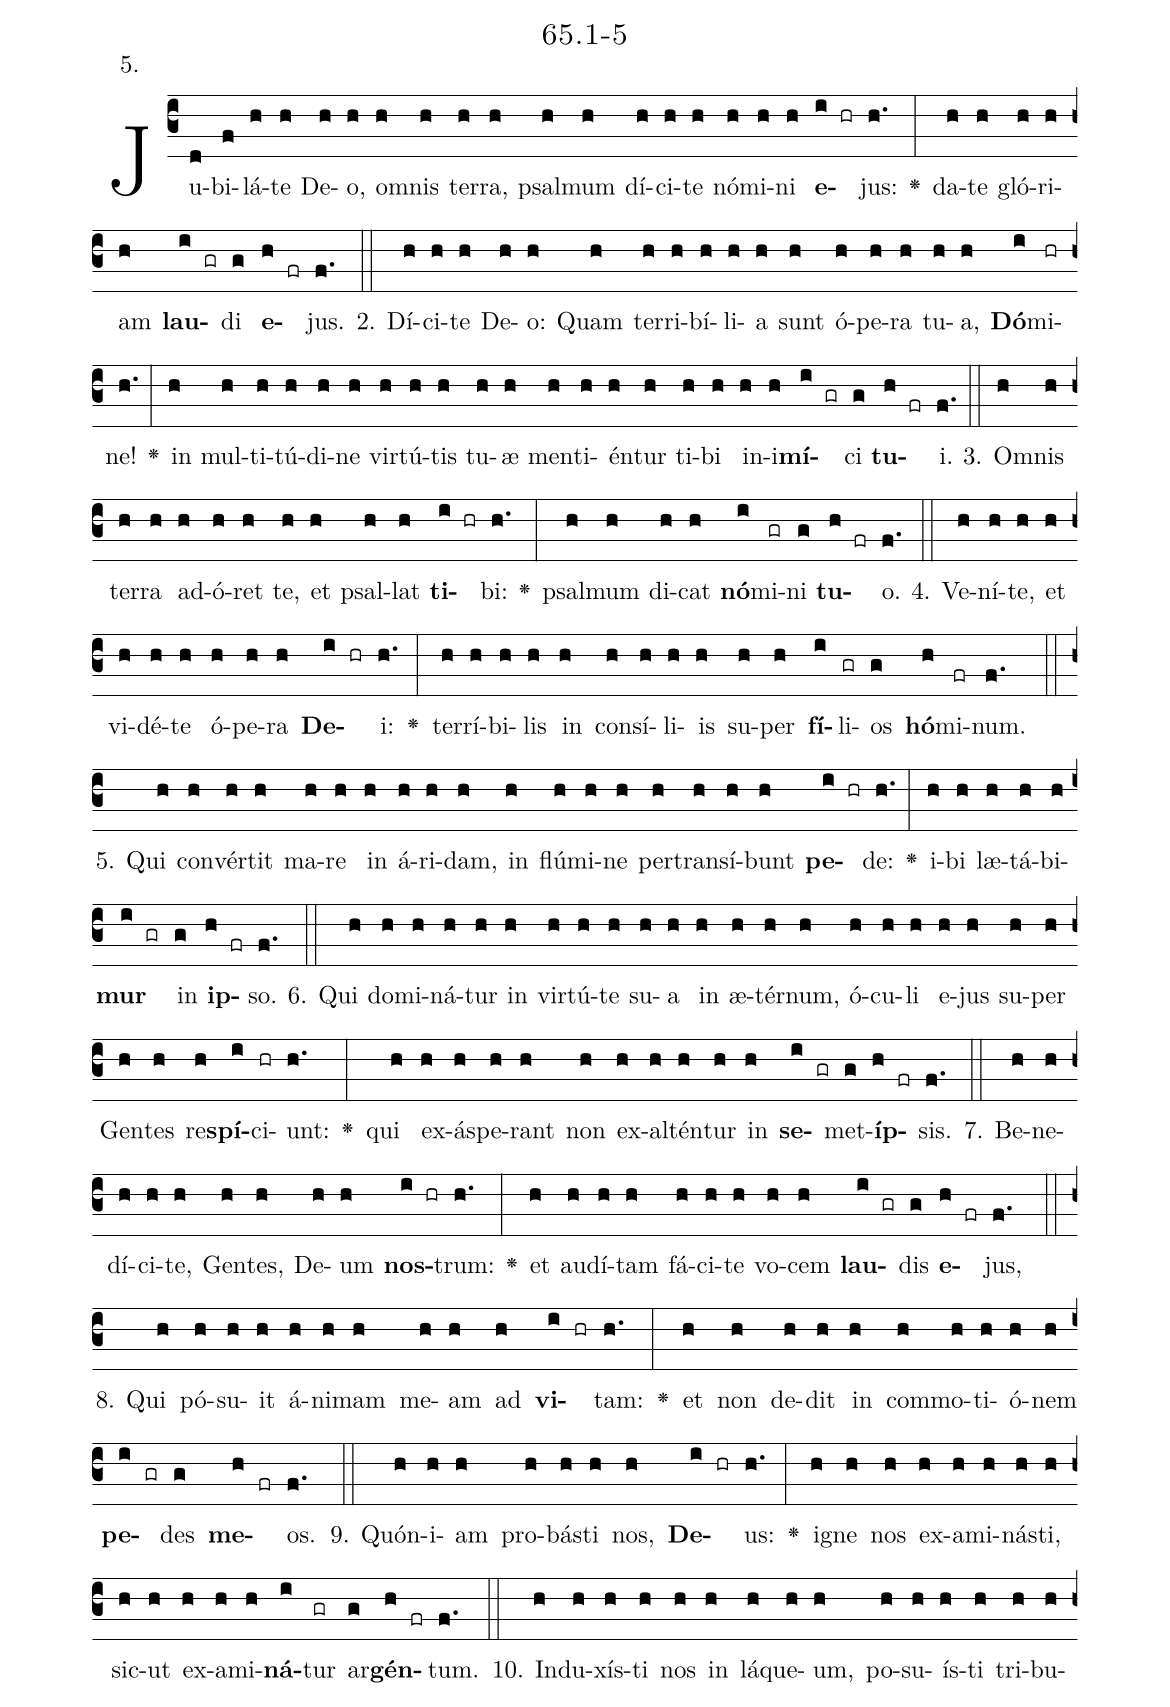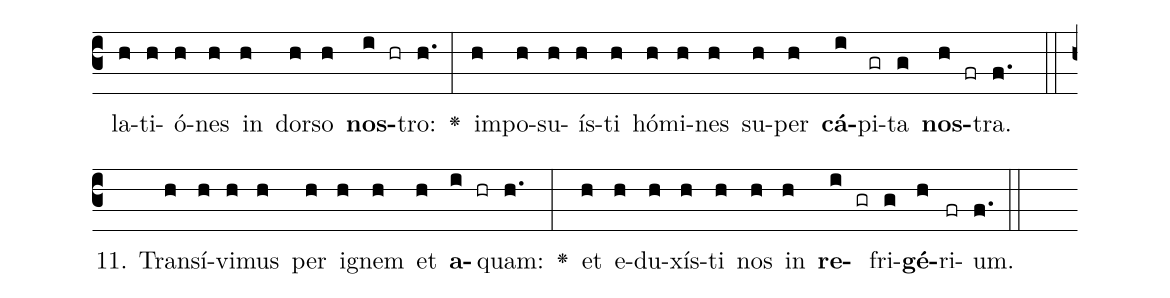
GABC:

name: 65.1-5;
annotation: 5.;
%%
(c3)Ju(d)bi(f)lá(h)te(h) De(h)o,(h) om(h)nis(h) ter(h)ra,(h) psal(h)mum(h) dí(h)ci(h)te(h) nó(h)mi(h)ni(h) <b>e</b>(i hr)jus:(h.) <v>\greheightstar</v>(:) da(h)te(h) gló(h)ri(h)am(h) <b>lau</b>(i gr)di(g) <b>e</b>(h fr)jus.(f.) (::)
2. Dí(h)ci(h)te(h) De(h)o:(h) Quam(h) ter(h)ri(h)bí(h)li(h)a(h) sunt(h) ó(h)pe(h)ra(h) tu(h)a,(h) <b>Dó</b>(i)mi(hr)ne!(h.) <v>\greheightstar</v>(:) in(h) mul(h)ti(h)tú(h)di(h)ne(h) vir(h)tú(h)tis(h) tu(h)æ(h) men(h)ti(h)én(h)tur(h) ti(h)bi(h) in(h)i(h)<b>mí</b>(i gr)ci(g) <b>tu</b>(h fr)i.(f.) (::)
3. Om(h)nis(h) ter(h)ra(h) ad(h)ó(h)ret(h) te,(h) et(h) psal(h)lat(h) <b>ti</b>(i hr)bi:(h.) <v>\greheightstar</v>(:) psal(h)mum(h) di(h)cat(h) <b>nó</b>(i)mi(gr)ni(g) <b>tu</b>(h fr)o.(f.) (::)
4. Ve(h)ní(h)te,(h) et(h) vi(h)dé(h)te(h) ó(h)pe(h)ra(h) <b>De</b>(i hr)i:(h.) <v>\greheightstar</v>(:) ter(h)rí(h)bi(h)lis(h) in(h) con(h)sí(h)li(h)is(h) su(h)per(h) <b>fí</b>(i)li(gr)os(g) <b>hó</b>(h)mi(fr)num.(f.) (::)
5. Qui(h) con(h)vér(h)tit(h) ma(h)re(h) in(h) á(h)ri(h)dam,(h) in(h) flú(h)mi(h)ne(h) per(h)trans(h)í(h)bunt(h) <b>pe</b>(i hr)de:(h.) <v>\greheightstar</v>(:) i(h)bi(h) læ(h)tá(h)bi(h)<b>mur</b>(i gr) in(g) <b>ip</b>(h fr)so.(f.) (::)
6. Qui(h) do(h)mi(h)ná(h)tur(h) in(h) vir(h)tú(h)te(h) su(h)a(h) in(h) æ(h)tér(h)num,(h) ó(h)cu(h)li(h) e(h)jus(h) su(h)per(h) Gen(h)tes(h) re(h)<b>spí</b>(i)ci(hr)unt:(h.) <v>\greheightstar</v>(:) qui(h) ex(h)ás(h)pe(h)rant(h) non(h) ex(h)al(h)tén(h)tur(h) in(h) <b>se</b>(i gr)met(g)<b>íp</b>(h fr)sis.(f.) (::)
7. Be(h)ne(h)dí(h)ci(h)te,(h) Gen(h)tes,(h) De(h)um(h) <b>nos</b>(i hr)trum:(h.) <v>\greheightstar</v>(:) et(h) au(h)dí(h)tam(h) fá(h)ci(h)te(h) vo(h)cem(h) <b>lau</b>(i gr)dis(g) <b>e</b>(h fr)jus,(f.) (::)
8. Qui(h) pó(h)su(h)it(h) á(h)ni(h)mam(h) me(h)am(h) ad(h) <b>vi</b>(i hr)tam:(h.) <v>\greheightstar</v>(:) et(h) non(h) de(h)dit(h) in(h) com(h)mo(h)ti(h)ó(h)nem(h) <b>pe</b>(i gr)des(g) <b>me</b>(h fr)os.(f.) (::)
9. Quón(h)i(h)am(h) pro(h)bás(h)ti(h) nos,(h) <b>De</b>(i hr)us:(h.) <v>\greheightstar</v>(:) i(h)gne(h) nos(h) ex(h)a(h)mi(h)nás(h)ti,(h) sic(h)ut(h) ex(h)a(h)mi(h)<b>ná</b>(i)tur(gr) ar(g)<b>gén</b>(h fr)tum.(f.) (::)
10. In(h)du(h)xís(h)ti(h) nos(h) in(h) lá(h)que(h)um,(h) po(h)su(h)ís(h)ti(h) tri(h)bu(h)la(h)ti(h)ó(h)nes(h) in(h) dor(h)so(h) <b>nos</b>(i hr)tro:(h.) <v>\greheightstar</v>(:) im(h)po(h)su(h)ís(h)ti(h) hó(h)mi(h)nes(h) su(h)per(h) <b>cá</b>(i)pi(gr)ta(g) <b>nos</b>(h fr)tra.(f.) (::)
11. Trans(h)í(h)vi(h)mus(h) per(h) i(h)gnem(h) et(h) <b>a</b>(i hr)quam:(h.) <v>\greheightstar</v>(:) et(h) e(h)du(h)xís(h)ti(h) nos(h) in(h) <b>re</b>(i gr)fri(g)<b>gé</b>(h)ri(fr)um.(f.) (::)
